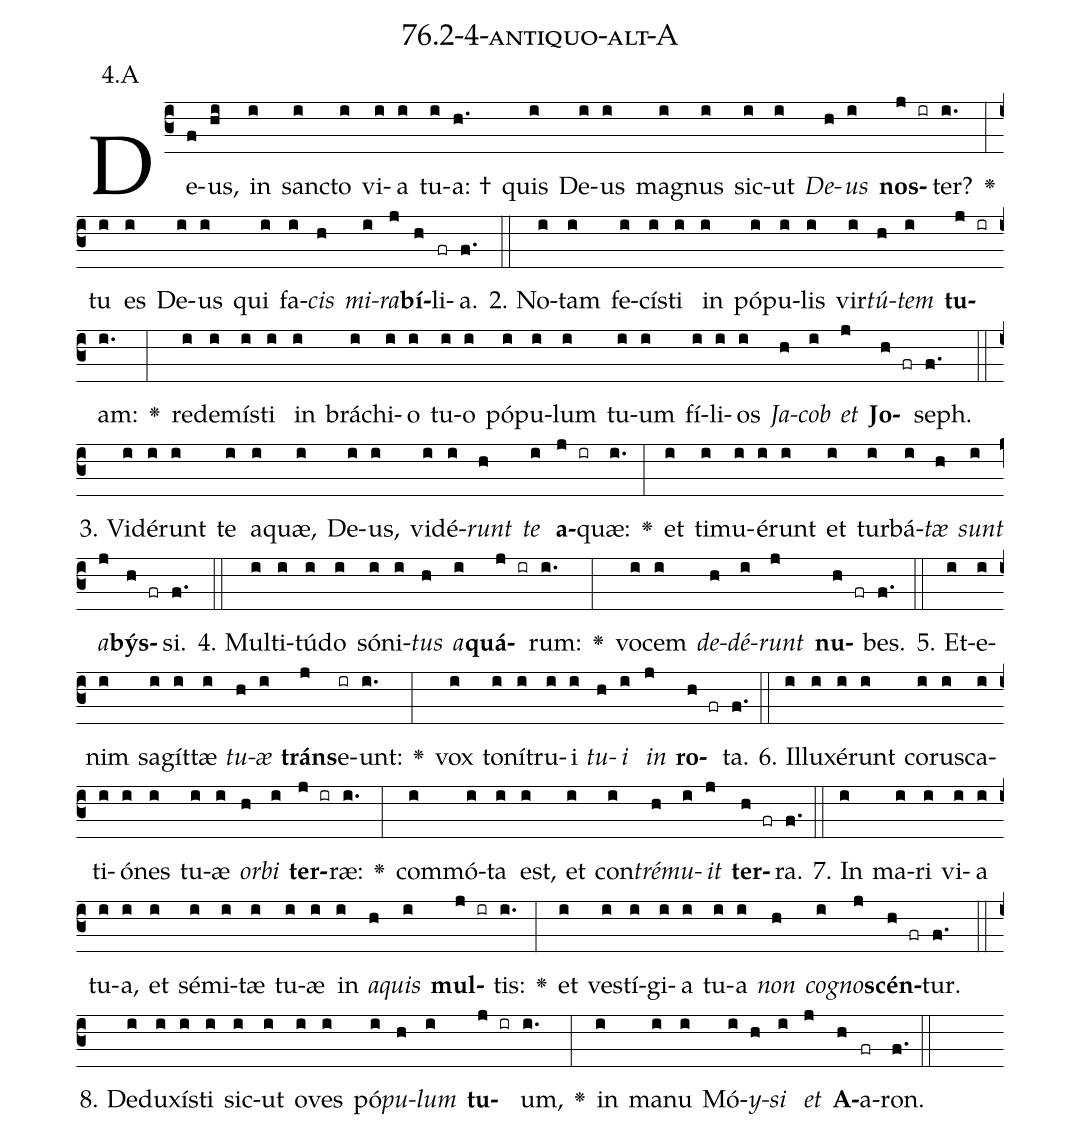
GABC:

name: 76.2-4-antiquo-alt-A;
annotation: 4.A;
%%
(c3)De(f)us,(hi) in(i) sanc(i)to(i) vi(i)a(i) tu(i)a: †(h.) quis(i) De(i)us(i) ma(i)gnus(i) sic(i)ut(i) <i>De</i>(h)<i>us</i>(i) <b>nos</b>(j ir)ter?(i.) <v>\greheightstar</v>(:) tu(i) es(i) De(i)us(i) qui(i) fa(i)<i>cis</i>(h) <i>mi</i>(i)<i>ra</i>(j)<b>bí</b>(h)li(fr)a.(f.) (::)
2. No(i)tam(i) fe(i)cís(i)ti(i) in(i) pó(i)pu(i)lis(i) vir(i)<i>tú</i>(h)<i>tem</i>(i) <b>tu</b>(j ir)am:(i.) <v>\greheightstar</v>(:) red(i)e(i)mís(i)ti(i) in(i) brá(i)chi(i)o(i) tu(i)o(i) pó(i)pu(i)lum(i) tu(i)um(i) fí(i)li(i)os(i) <i>Ja</i>(h)<i>cob</i>(i) <i>et</i>(j) <b>Jo</b>(h fr)seph.(f.) (::)
3. Vi(i)dé(i)runt(i) te(i) a(i)quæ,(i) De(i)us,(i) vi(i)dé(i)<i>runt</i>(h) <i>te</i>(i) <b>a</b>(j ir)quæ:(i.) <v>\greheightstar</v>(:) et(i) ti(i)mu(i)é(i)runt(i) et(i) tur(i)bá(i)<i>tæ</i>(h) <i>sunt</i>(i) <i>a</i>(j)<b>býs</b>(h fr)si.(f.) (::)
4. Mul(i)ti(i)tú(i)do(i) só(i)ni(i)<i>tus</i>(h) <i>a</i>(i)<b>quá</b>(j ir)rum:(i.) <v>\greheightstar</v>(:) vo(i)cem(i) <i>de</i>(h)<i>dé</i>(i)<i>runt</i>(j) <b>nu</b>(h fr)bes.(f.) (::)
5. Et(i)e(i)nim(i) sa(i)gít(i)tæ(i) <i>tu</i>(h)<i>æ</i>(i) <b>tráns</b>(j)e(ir)unt:(i.) <v>\greheightstar</v>(:) vox(i) to(i)ní(i)tru(i)i(i) <i>tu</i>(h)<i>i</i>(i) <i>in</i>(j) <b>ro</b>(h fr)ta.(f.) (::)
6. Il(i)lu(i)xé(i)runt(i) co(i)rus(i)ca(i)ti(i)ó(i)nes(i) tu(i)æ(i) <i>or</i>(h)<i>bi</i>(i) <b>ter</b>(j ir)ræ:(i.) <v>\greheightstar</v>(:) com(i)mó(i)ta(i) est,(i) et(i) con(i)<i>tré</i>(h)<i>mu</i>(i)<i>it</i>(j) <b>ter</b>(h fr)ra.(f.) (::)
7. In(i) ma(i)ri(i) vi(i)a(i) tu(i)a,(i) et(i) sé(i)mi(i)tæ(i) tu(i)æ(i) in(i) <i>a</i>(h)<i>quis</i>(i) <b>mul</b>(j ir)tis:(i.) <v>\greheightstar</v>(:) et(i) ves(i)tí(i)gi(i)a(i) tu(i)a(i) <i>non</i>(h) <i>co</i>(i)<i>gno</i>(j)<b>scén</b>(h fr)tur.(f.) (::)
8. De(i)du(i)xís(i)ti(i) sic(i)ut(i) o(i)ves(i) pó(i)<i>pu</i>(h)<i>lum</i>(i) <b>tu</b>(j ir)um,(i.) <v>\greheightstar</v>(:) in(i) ma(i)nu(i) Mó(i)<i>y</i>(h)<i>si</i>(i) <i>et</i>(j) <b>A</b>(h)a(fr)ron.(f.) (::)
